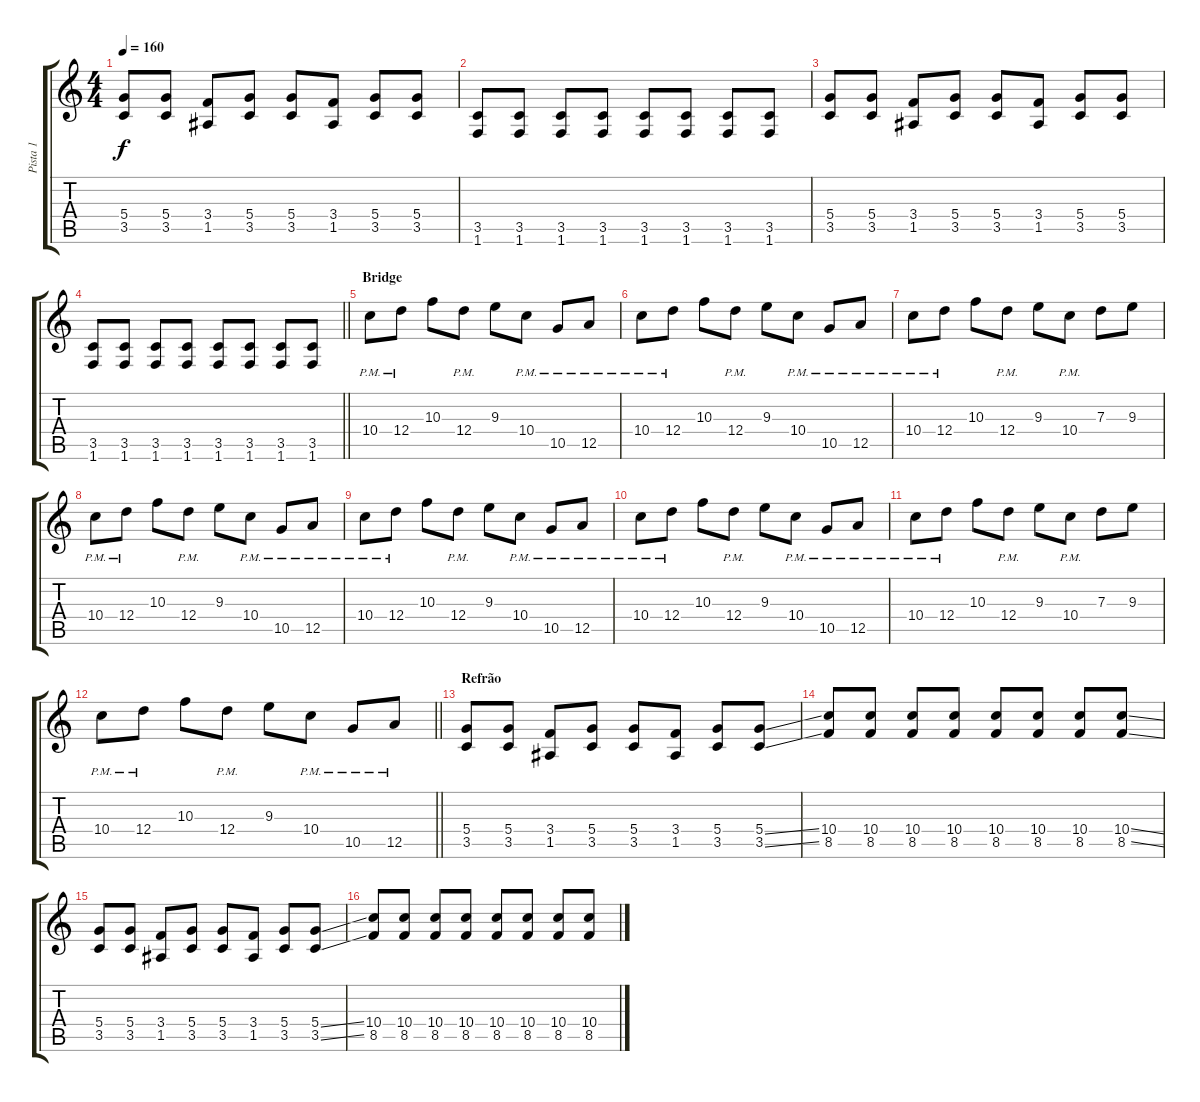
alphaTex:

\track ("Pista 1" "Pista 1") {instrument distortionguitar}
\staff {score tabs}
\tuning (E4 B3 G3 D3 A2 E2) {hide}
\ts (4 4)
\tempo 160
\clef g2
\ks c
(5.4 3.5).8{dy f} (5.4 3.5).8 (3.4 1.5).8 (5.4 3.5).8 (5.4 3.5).8 (3.4 1.5).8 (5.4 3.5).8 (5.4 3.5).8 |
(3.5 1.6).8 (3.5 1.6).8 (3.5 1.6).8 (3.5 1.6).8 (3.5 1.6).8 (3.5 1.6).8 (3.5 1.6).8 (3.5 1.6).8 |
(5.4 3.5).8 (5.4 3.5).8 (3.4 1.5).8 (5.4 3.5).8 (5.4 3.5).8 (3.4 1.5).8 (5.4 3.5).8 (5.4 3.5).8 |
\barLineRight lightlight
(3.5 1.6).8 (3.5 1.6).8 (3.5 1.6).8 (3.5 1.6).8 (3.5 1.6).8 (3.5 1.6).8 (3.5 1.6).8 (3.5 1.6).8 |
\section ("" "Bridge")
10.4{pm}.8 12.4{pm}.8 10.3.8 12.4{pm}.8 9.3.8 10.4{pm}.8 10.5{pm}.8 12.5{pm}.8 |
10.4{pm}.8 12.4{pm}.8 10.3.8 12.4{pm}.8 9.3.8 10.4{pm}.8 10.5{pm}.8 12.5{pm}.8 |
10.4{pm}.8 12.4{pm}.8 10.3.8 12.4{pm}.8 9.3.8 10.4{pm}.8 7.3.8 9.3.8 |
10.4{pm}.8 12.4{pm}.8 10.3.8 12.4{pm}.8 9.3.8 10.4{pm}.8 10.5{pm}.8 12.5{pm}.8 |
10.4{pm}.8 12.4{pm}.8 10.3.8 12.4{pm}.8 9.3.8 10.4{pm}.8 10.5{pm}.8 12.5{pm}.8 |
10.4{pm}.8 12.4{pm}.8 10.3.8 12.4{pm}.8 9.3.8 10.4{pm}.8 10.5{pm}.8 12.5{pm}.8 |
10.4{pm}.8 12.4{pm}.8 10.3.8 12.4{pm}.8 9.3.8 10.4{pm}.8 7.3.8 9.3.8 |
\barLineRight lightlight
10.4{pm}.8 12.4{pm}.8 10.3.8 12.4{pm}.8 9.3.8 10.4{pm}.8 10.5{pm}.8 12.5{pm}.8 |
\section ("" "Refrão")
(5.4 3.5).8 (5.4 3.5).8 (3.4 1.5).8 (5.4 3.5).8 (5.4 3.5).8 (3.4 1.5).8 (5.4 3.5).8 (5.4{ss} 3.5{ss}).8 |
(10.4 8.5).8 (10.4 8.5).8 (10.4 8.5).8 (10.4 8.5).8 (10.4 8.5).8 (10.4 8.5).8 (10.4 8.5).8 (10.4{ss} 8.5{ss}).8 |
(5.4 3.5).8 (5.4 3.5).8 (3.4 1.5).8 (5.4 3.5).8 (5.4 3.5).8 (3.4 1.5).8 (5.4 3.5).8 (5.4{ss} 3.5{ss}).8 |
(10.4 8.5).8 (10.4 8.5).8 (10.4 8.5).8 (10.4 8.5).8 (10.4 8.5).8 (10.4 8.5).8 (10.4 8.5).8 (10.4{ss} 8.5{ss}).8
